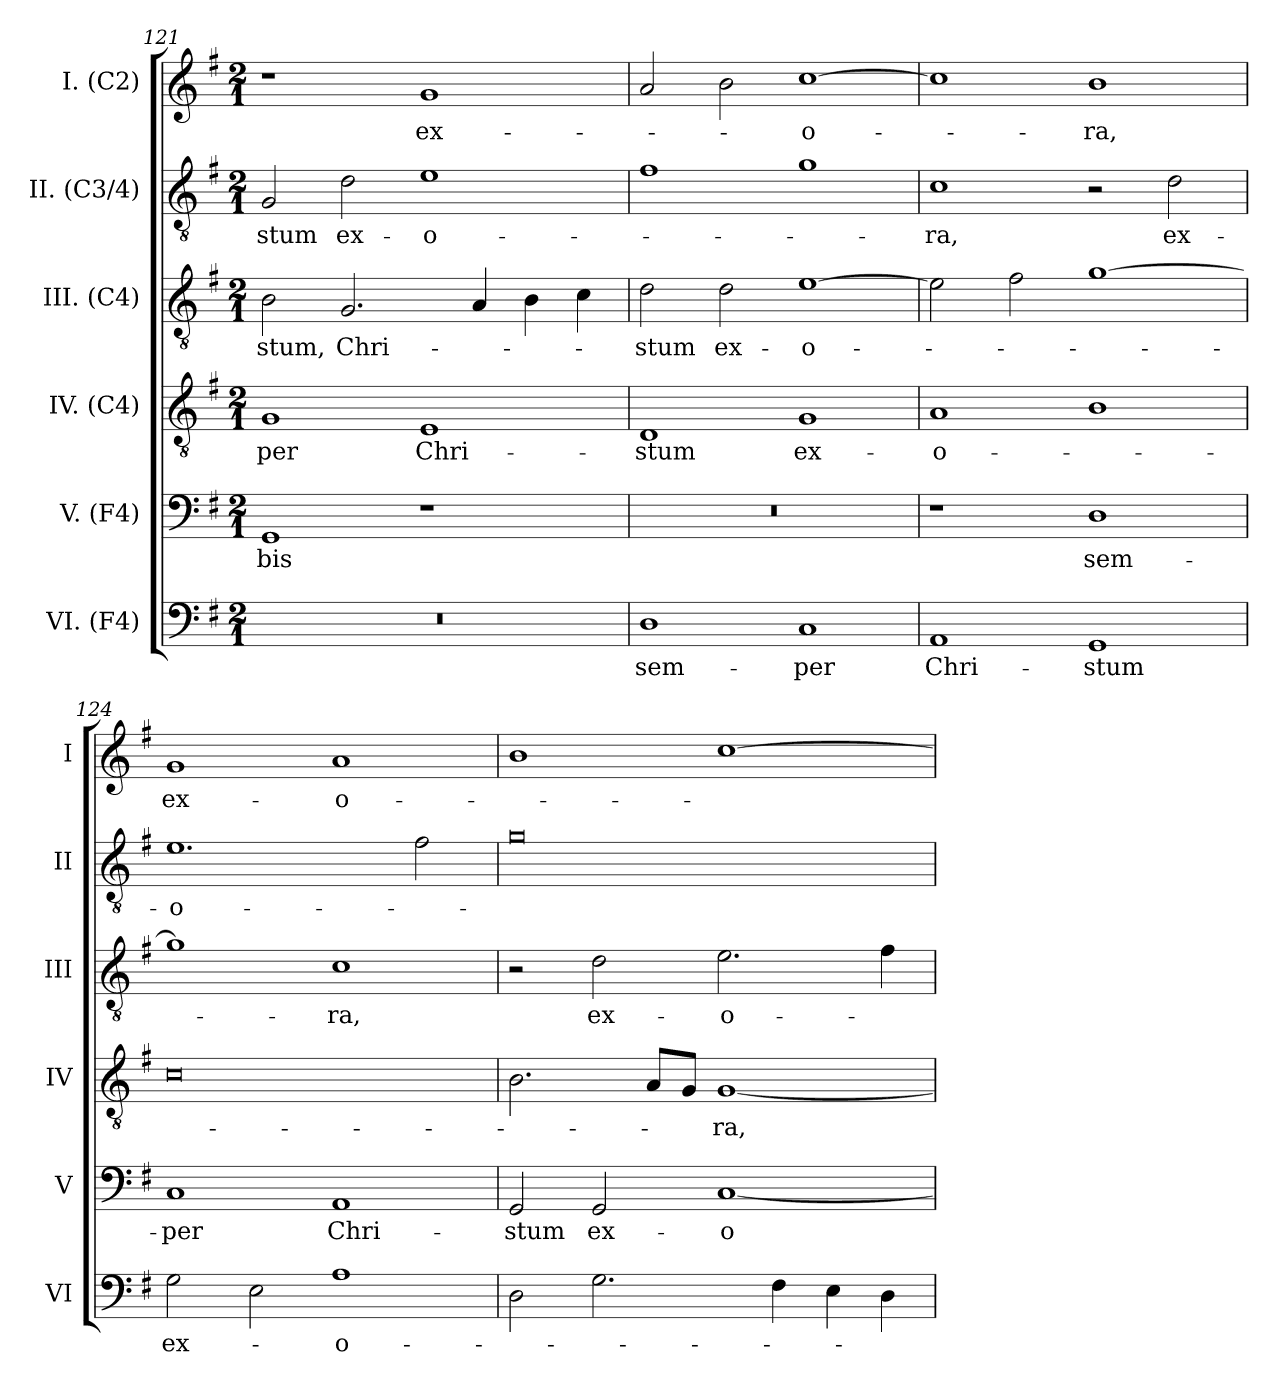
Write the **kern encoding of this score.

**kern	**text	**kern	**text	**kern	**text	**kern	**text	**kern	**text	**kern	**text
*part6	*part6	*part5	*part5	*part4	*part4	*part3	*part3	*part2	*part2	*part1	*part1
*staff6	*staff6	*staff5	*staff5	*staff4	*staff4	*staff3	*staff3	*staff2	*staff2	*staff1	*staff1
*I"VI. (F4)	*	*I"V. (F4)	*	*I"IV. (C4)	*	*I"III. (C4)	*	*I"II. (C3/4)	*	*I"I. (C2)	*
*I'VI	*	*I'V	*	*I'IV	*	*I'III	*	*I'II	*	*I'I	*
*clefF4	*	*clefF4	*	*clefGv2	*	*clefGv2	*	*clefGv2	*	*clefG2	*
*	*	*	*	*ITrd7c12	*	*	*	*	*	*	*
*k[f#]	*	*k[f#]	*	*k[f#]	*	*k[f#]	*	*k[f#]	*	*k[f#]	*
*G:	*	*G:	*	*G:	*	*G:	*	*G:	*	*G:	*
*M2/1	*	*M2/1	*	*M2/1	*	*M2/1	*	*M2/1	*	*M2/1	*
=121	=121	=121	=121	=121	=121	=121	=121	=121	=121	=121	=121
!LO:N:vis=1	!	!	!	!	!	!	!	!	!	!	!
!	!	!	!LO:LY:b:color=#000000	!	!	!	!	!	!	!	!
!	!	!	!	!	!LO:LY:b:color=#000000	!	!	!	!	!	!
!	!	!	!	!	!	!	!LO:LY:b:color=#000000	!	!	!	!
!	!	!	!	!	!	!	!	!	!LO:LY:b:color=#000000	!	!
0r	.	1GGi	-bis	1GGi	-per	2Bi\	-stum,	2Gi/	-stum	1r	.
!	!	!	!	!	!	!	!LO:LY:b:color=#000000	!	!	!	!
!	!	!	!	!	!	!	!	!	!LO:LY:b:color=#000000	!	!
.	.	.	.	.	.	2.Gi/	Chri-	2di\	ex-	.	.
!	!	!	!	!	!LO:LY:b:color=#000000	!	!	!	!	!	!
!	!	!	!	!	!	!	!	!	!LO:LY:b:color=#000000	!	!
!	!	!	!	!	!	!	!	!	!	!	!LO:LY:b:color=#000000
.	.	1r	.	1EEi	Chri-	.	.	1ei	-o-	1gi	ex-
.	.	.	.	.	.	4Ai/	.	.	.	.	.
.	.	.	.	.	.	4Bi\	.	.	.	.	.
.	.	.	.	.	.	4ci\	.	.	.	.	.
=122	=122	=122	=122	=122	=122	=122	=122	=122	=122	=122	=122
!	!LO:LY:b:color=#000000	!LO:N:vis=1	!	!	!	!	!	!	!	!	!
!	!	!	!	!	!LO:LY:b:color=#000000	!	!	!	!	!	!
!	!	!	!	!	!	!	!LO:LY:b:color=#000000	!	!	!	!
1Di	sem-	0r	.	1DDi	-stum	2di\	-stum	1f#i	.	2ai/	.
!	!	!	!	!	!	!	!LO:LY:b:color=#000000	!	!	!	!
.	.	.	.	.	.	2di\	ex-	.	.	2bi\	.
!	!LO:LY:b:color=#000000	!	!	!	!	!	!	!	!	!	!
!	!	!	!	!	!LO:LY:b:color=#000000	!	!	!	!	!	!
!	!	!	!	!	!	!	!LO:LY:b:color=#000000	!	!	!	!
!	!	!	!	!	!	!	!	!	!	!	!LO:LY:b:color=#000000
1Ci	-per	.	.	1GGi	ex-	[1ei	-o-	1gi	.	[1cci	-o-
!!LO:LB:g=z
=123	=123	=123	=123	=123	=123	=123	=123	=123	=123	=123	=123
!	!LO:LY:b:color=#000000	!	!	!	!	!	!	!	!	!	!
!	!	!	!	!	!LO:LY:b:color=#000000	!	!	!	!	!	!
!	!	!	!	!	!	!	!	!	!LO:LY:b:color=#000000	!	!
1AAi	Chri-	1r	.	1AAi	-o-	2ei\]	.	1ci	-ra,	1cci]	.
.	.	.	.	.	.	2f#i\	.	.	.	.	.
!	!LO:LY:b:color=#000000	!	!	!	!	!	!	!	!	!	!
!	!	!	!LO:LY:b:color=#000000	!	!	!	!	!	!	!	!
!	!	!	!	!	!	!	!	!	!	!	!LO:LY:b:color=#000000
1GGi	-stum	1Di	sem-	1BBi	.	[1gi	.	2r	.	1bi	-ra,
!	!	!	!	!	!	!	!	!	!LO:LY:b:color=#000000	!	!
.	.	.	.	.	.	.	.	2di\	ex-	.	.
=124	=124	=124	=124	=124	=124	=124	=124	=124	=124	=124	=124
!	!LO:LY:b:color=#000000	!	!	!	!	!	!	!	!	!	!
!	!	!	!LO:LY:b:color=#000000	!	!	!	!	!	!	!	!
!	!	!	!	!	!	!	!	!	!LO:LY:b:color=#000000	!	!
!	!	!	!	!	!	!	!	!	!	!	!LO:LY:b:color=#000000
2Gi\	ex-	1Ci	-per	0Ci	.	1gi]	.	1.ei	-o-	1gi	ex-
2Ei\	.	.	.	.	.	.	.	.	.	.	.
!	!LO:LY:b:color=#000000	!	!	!	!	!	!	!	!	!	!
!	!	!	!LO:LY:b:color=#000000	!	!	!	!	!	!	!	!
!	!	!	!	!	!	!	!LO:LY:b:color=#000000	!	!	!	!
!	!	!	!	!	!	!	!	!	!	!	!LO:LY:b:color=#000000
1Ai	-o-	1AAi	Chri-	.	.	1ci	-ra,	.	.	1ai	-o-
.	.	.	.	.	.	.	.	2f#i\	.	.	.
=125	=125	=125	=125	=125	=125	=125	=125	=125	=125	=125	=125
!	!	!	!LO:LY:b:color=#000000	!	!	!	!	!	!	!	!
2Di\	.	2GGi/	-stum	2.BBi\	.	2r	.	0gi	.	1bi	.
!	!	!	!LO:LY:b:color=#000000	!	!	!	!	!	!	!	!
!	!	!	!	!	!	!	!LO:LY:b:color=#000000	!	!	!	!
2.Gi\	.	2GGi/	ex-	.	.	2di\	ex-	.	.	.	.
.	.	.	.	8AAi/L	.	.	.	.	.	.	.
.	.	.	.	8GGi/J	.	.	.	.	.	.	.
!	!	!	!LO:LY:b:color=#000000	!	!	!	!	!	!	!	!
!	!	!	!	!	!LO:LY:b:color=#000000	!	!	!	!	!	!
!	!	!	!	!	!	!	!LO:LY:b:color=#000000	!	!	!	!
.	.	[1Ci	-o-	[1GGi	-ra,	2.ei\	-o-	.	.	[1cci	.
4F#i\	.	.	.	.	.	.	.	.	.	.	.
4Ei\	.	.	.	.	.	.	.	.	.	.	.
4Di\	.	.	.	.	.	4f#i\	.	.	.	.	.
=	=	=	=	=	=	=	=	=	=	=	=
*-	*-	*-	*-	*-	*-	*-	*-	*-	*-	*-	*-
